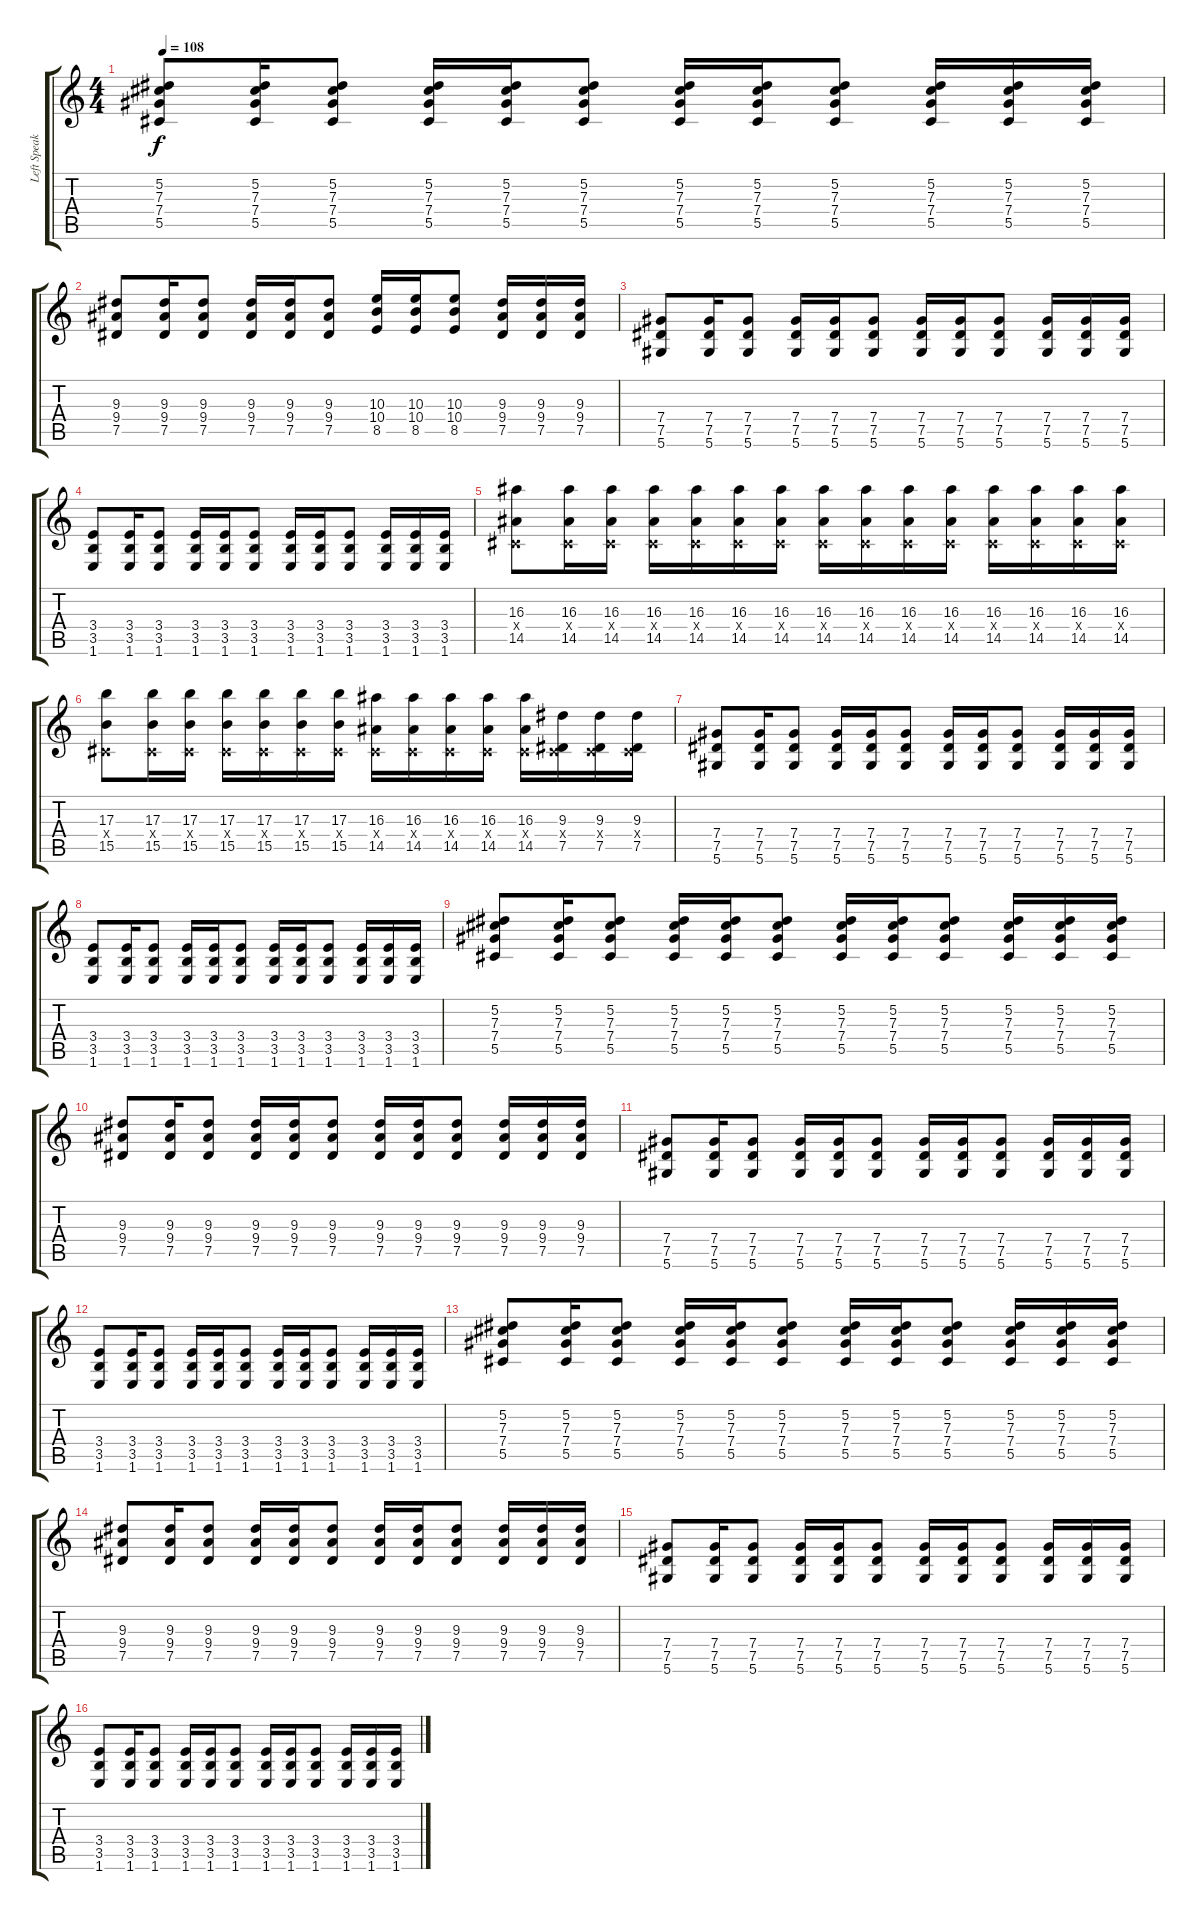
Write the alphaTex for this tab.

\track ("Left Speaker 1" "Left Speak") {instrument distortionguitar}
\staff {score tabs}
\tuning (Eb4 Bb3 Gb3 Db3 Ab2 Eb2) {hide}
\ts (4 4)
\tempo 108
\clef g2
\ks c
(5.2 7.3 7.4 5.5).8{dy f} (5.2 7.3 7.4 5.5).16 (5.2 7.3 7.4 5.5).8 (5.2 7.3 7.4 5.5).16 (5.2 7.3 7.4 5.5).16 (5.2 7.3 7.4 5.5).8 (5.2 7.3 7.4 5.5).16 (5.2 7.3 7.4 5.5).16 (5.2 7.3 7.4 5.5).8 (5.2 7.3 7.4 5.5).16 (5.2 7.3 7.4 5.5).16 (5.2 7.3 7.4 5.5).16 |
(9.3 9.4 7.5).8 (9.3 9.4 7.5).16 (9.3 9.4 7.5).8 (9.3 9.4 7.5).16 (9.3 9.4 7.5).16 (9.3 9.4 7.5).8 (10.3 10.4 8.5).16 (10.3 10.4 8.5).16 (10.3 10.4 8.5).8 (9.3 9.4 7.5).16 (9.3 9.4 7.5).16 (9.3 9.4 7.5).16 |
(7.4 7.5 5.6).8 (7.4 7.5 5.6).16 (7.4 7.5 5.6).8 (7.4 7.5 5.6).16 (7.4 7.5 5.6).16 (7.4 7.5 5.6).8 (7.4 7.5 5.6).16 (7.4 7.5 5.6).16 (7.4 7.5 5.6).8 (7.4 7.5 5.6).16 (7.4 7.5 5.6).16 (7.4 7.5 5.6).16 |
(3.4 3.5 1.6).8 (3.4 3.5 1.6).16 (3.4 3.5 1.6).8 (3.4 3.5 1.6).16 (3.4 3.5 1.6).16 (3.4 3.5 1.6).8 (3.4 3.5 1.6).16 (3.4 3.5 1.6).16 (3.4 3.5 1.6).8 (3.4 3.5 1.6).16 (3.4 3.5 1.6).16 (3.4 3.5 1.6).16 |
(16.3 0.4{x} 14.5).8 (16.3 0.4{x} 14.5).16 (16.3 0.4{x} 14.5).16 (16.3 0.4{x} 14.5).16 (16.3 0.4{x} 14.5).16 (16.3 0.4{x} 14.5).16 (16.3 0.4{x} 14.5).16 (16.3 0.4{x} 14.5).16 (16.3 0.4{x} 14.5).16 (16.3 0.4{x} 14.5).16 (16.3 0.4{x} 14.5).16 (16.3 0.4{x} 14.5).16 (16.3 0.4{x} 14.5).16 (16.3 0.4{x} 14.5).16 (16.3 0.4{x} 14.5).16 |
(17.3 0.4{x} 15.5).8 (17.3 0.4{x} 15.5).16 (17.3 0.4{x} 15.5).16 (17.3 0.4{x} 15.5).16 (17.3 0.4{x} 15.5).16 (17.3 0.4{x} 15.5).16 (17.3 0.4{x} 15.5).16 (16.3 0.4{x} 14.5).16 (16.3 0.4{x} 14.5).16 (16.3 0.4{x} 14.5).16 (16.3 0.4{x} 14.5).16 (16.3 0.4{x} 14.5).16 (9.3 0.4{x} 7.5).16 (9.3 0.4{x} 7.5).16 (9.3 0.4{x} 7.5).16 |
(7.4 7.5 5.6).8 (7.4 7.5 5.6).16 (7.4 7.5 5.6).8 (7.4 7.5 5.6).16 (7.4 7.5 5.6).16 (7.4 7.5 5.6).8 (7.4 7.5 5.6).16 (7.4 7.5 5.6).16 (7.4 7.5 5.6).8 (7.4 7.5 5.6).16 (7.4 7.5 5.6).16 (7.4 7.5 5.6).16 |
(3.4 3.5 1.6).8 (3.4 3.5 1.6).16 (3.4 3.5 1.6).8 (3.4 3.5 1.6).16 (3.4 3.5 1.6).16 (3.4 3.5 1.6).8 (3.4 3.5 1.6).16 (3.4 3.5 1.6).16 (3.4 3.5 1.6).8 (3.4 3.5 1.6).16 (3.4 3.5 1.6).16 (3.4 3.5 1.6).16 |
(5.2 7.3 7.4 5.5).8 (5.2 7.3 7.4 5.5).16 (5.2 7.3 7.4 5.5).8 (5.2 7.3 7.4 5.5).16 (5.2 7.3 7.4 5.5).16 (5.2 7.3 7.4 5.5).8 (5.2 7.3 7.4 5.5).16 (5.2 7.3 7.4 5.5).16 (5.2 7.3 7.4 5.5).8 (5.2 7.3 7.4 5.5).16 (5.2 7.3 7.4 5.5).16 (5.2 7.3 7.4 5.5).16 |
(9.3 9.4 7.5).8 (9.3 9.4 7.5).16 (9.3 9.4 7.5).8 (9.3 9.4 7.5).16 (9.3 9.4 7.5).16 (9.3 9.4 7.5).8 (9.3 9.4 7.5).16 (9.3 9.4 7.5).16 (9.3 9.4 7.5).8 (9.3 9.4 7.5).16 (9.3 9.4 7.5).16 (9.3 9.4 7.5).16 |
(7.4 7.5 5.6).8 (7.4 7.5 5.6).16 (7.4 7.5 5.6).8 (7.4 7.5 5.6).16 (7.4 7.5 5.6).16 (7.4 7.5 5.6).8 (7.4 7.5 5.6).16 (7.4 7.5 5.6).16 (7.4 7.5 5.6).8 (7.4 7.5 5.6).16 (7.4 7.5 5.6).16 (7.4 7.5 5.6).16 |
(3.4 3.5 1.6).8 (3.4 3.5 1.6).16 (3.4 3.5 1.6).8 (3.4 3.5 1.6).16 (3.4 3.5 1.6).16 (3.4 3.5 1.6).8 (3.4 3.5 1.6).16 (3.4 3.5 1.6).16 (3.4 3.5 1.6).8 (3.4 3.5 1.6).16 (3.4 3.5 1.6).16 (3.4 3.5 1.6).16 |
(5.2 7.3 7.4 5.5).8 (5.2 7.3 7.4 5.5).16 (5.2 7.3 7.4 5.5).8 (5.2 7.3 7.4 5.5).16 (5.2 7.3 7.4 5.5).16 (5.2 7.3 7.4 5.5).8 (5.2 7.3 7.4 5.5).16 (5.2 7.3 7.4 5.5).16 (5.2 7.3 7.4 5.5).8 (5.2 7.3 7.4 5.5).16 (5.2 7.3 7.4 5.5).16 (5.2 7.3 7.4 5.5).16 |
(9.3 9.4 7.5).8 (9.3 9.4 7.5).16 (9.3 9.4 7.5).8 (9.3 9.4 7.5).16 (9.3 9.4 7.5).16 (9.3 9.4 7.5).8 (9.3 9.4 7.5).16 (9.3 9.4 7.5).16 (9.3 9.4 7.5).8 (9.3 9.4 7.5).16 (9.3 9.4 7.5).16 (9.3 9.4 7.5).16 |
(7.4 7.5 5.6).8 (7.4 7.5 5.6).16 (7.4 7.5 5.6).8 (7.4 7.5 5.6).16 (7.4 7.5 5.6).16 (7.4 7.5 5.6).8 (7.4 7.5 5.6).16 (7.4 7.5 5.6).16 (7.4 7.5 5.6).8 (7.4 7.5 5.6).16 (7.4 7.5 5.6).16 (7.4 7.5 5.6).16 |
(3.4 3.5 1.6).8 (3.4 3.5 1.6).16 (3.4 3.5 1.6).8 (3.4 3.5 1.6).16 (3.4 3.5 1.6).16 (3.4 3.5 1.6).8 (3.4 3.5 1.6).16 (3.4 3.5 1.6).16 (3.4 3.5 1.6).8 (3.4 3.5 1.6).16 (3.4 3.5 1.6).16 (3.4 3.5 1.6).16
